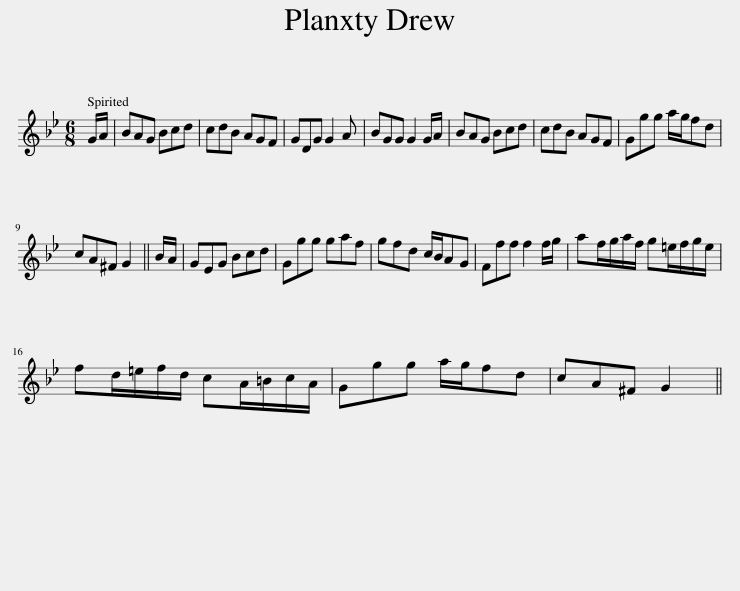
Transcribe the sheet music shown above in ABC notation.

X:1
L:1/8
M:6/8
I:linebreak $
K:Gmin
V:1 treble
V:1
 G/A/ | BAG Bcd | cdB AGF | GDG G2 A | BGG G2 G/A/ | %5
 BAG Bcd | cdB AGF | Ggg a/g/fd |$ cA^F G2 || B/A/ | %10
 GEG Bcd | Ggg gaf | gfd c/B/AG | Fff f2 f/g/ | af/g/a/f/ g=e/f/g/e/ |$ %15
 fd/=e/f/d/ cA/=B/c/A/ | Ggg a/g/fd | cA^F G2 || %18
